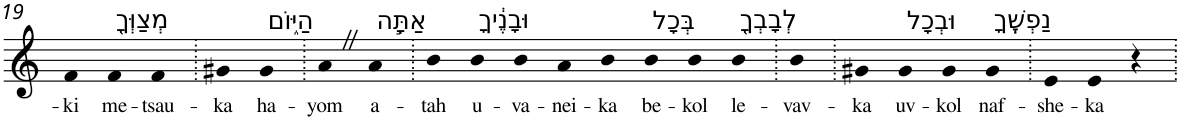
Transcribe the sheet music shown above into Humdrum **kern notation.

**kern	**text
*part1	*part1
*staff1	*staff1
*I"Piano	*
*I'Pno	*
!!LO:PB:g=z
*clefG2	*
*k[]	*
=19	=19
!	!LO:LY:b
4f	-ki
!LO:TX:a:t=מְצַוְּךָ֖	!
!	!LO:LY:b
4f	me-
!	!LO:LY:b
4f	-tsau-
=20.	=20.
!	!LO:LY:b
4g#X	-ka
!LO:TX:a:t=הַיּ֑וֹם	!
!	!LO:LY:b
4g#	ha-
=21.	=21.
!	!LO:LY:b
4aZ	-yom
!LO:TX:a:t=אַתָּ֣ה	!
!	!LO:LY:b
4a	a-
=22.	=22.
!	!LO:LY:b
4b	-tah
!LO:TX:a:t=וּבָנֶ֔יךָ	!
!	!LO:LY:b
4b	u-
!	!LO:LY:b
4b	-va-
!	!LO:LY:b
4a	-nei-
!	!LO:LY:b
4b	-ka
!LO:TX:a:t=בְּכָל	!
!	!LO:LY:b
4b	be-
!	!LO:LY:b
4b	-kol
!LO:TX:a:t=לְבָבְךָ֖	!
!	!LO:LY:b
4b	le-
=23.	=23.
!	!LO:LY:b
4b	-vav-
=24.	=24.
!	!LO:LY:b
4g#X	-ka
!LO:TX:a:t=וּבְכָל	!
!	!LO:LY:b
4g#	uv-
!	!LO:LY:b
4g#	-kol
!LO:TX:a:t=נַפְשֶֽׁךָ	!
!	!LO:LY:b
4g#	naf-
=25.	=25.
!	!LO:LY:b
4e	-she-
!	!LO:LY:b
4e	-ka
4r	.
=.	=.
*-	*-
